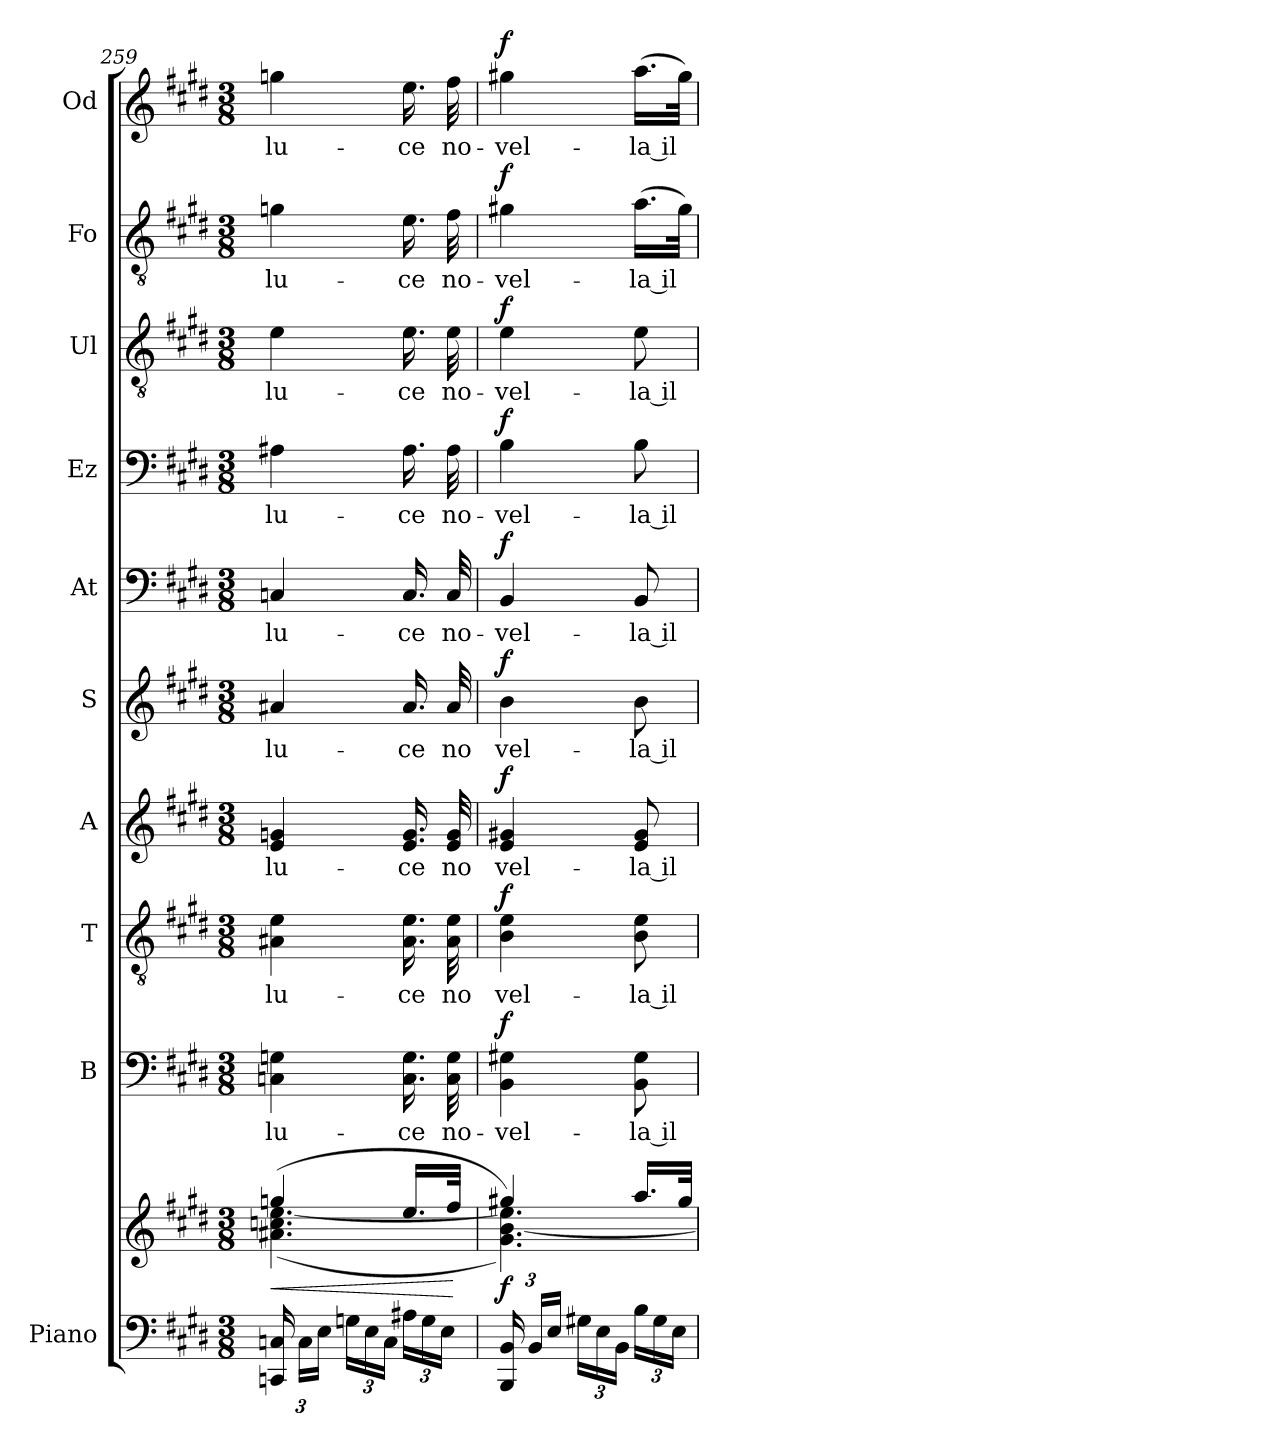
**kern	**kern	**dynam	**kern	**text	**dynam	**kern	**text	**dynam	**kern	**text	**dynam	**kern	**text	**dynam	**kern	**text	**dynam	**kern	**text	**dynam	**kern	**text	**dynam	**kern	**text	**dynam	**kern	**text	**dynam
*part10	*part10	*part10	*part9	*part9	*part9	*part8	*part8	*part8	*part7	*part7	*part7	*part6	*part6	*part6	*part5	*part5	*part5	*part4	*part4	*part4	*part3	*part3	*part3	*part2	*part2	*part2	*part1	*part1	*part1
*staff11	*staff10	*staff10/11	*staff9	*staff9	*staff9	*staff8	*staff8	*staff8	*staff7	*staff7	*staff7	*staff6	*staff6	*staff6	*staff5	*staff5	*staff5	*staff4	*staff4	*staff4	*staff3	*staff3	*staff3	*staff2	*staff2	*staff2	*staff1	*staff1	*staff1
*I"Piano	*	*	*I"B	*	*	*I"T	*	*	*I"A	*	*	*I"S	*	*	*I"At	*	*	*I"Ez	*	*	*I"Ul	*	*	*I"Fo	*	*	*I"Od	*	*
*I'Pno	*	*	*I'B	*	*	*I'T	*	*	*I'A	*	*	*I'S	*	*	*I'At	*	*	*I'Ez	*	*	*I'Ul	*	*	*I'Fo	*	*	*I'Od	*	*
!!LO:PB:g=z
*clefF4	*clefG2	*	*clefF4	*	*	*clefGv2	*	*	*clefG2	*	*	*clefG2	*	*	*clefF4	*	*	*clefF4	*	*	*clefGv2	*	*	*clefGv2	*	*	*clefG2	*	*
*k[f#c#g#d#]	*k[f#c#g#d#]	*	*k[f#c#g#d#]	*	*	*k[f#c#g#d#]	*	*	*k[f#c#g#d#]	*	*	*k[f#c#g#d#]	*	*	*k[f#c#g#d#]	*	*	*k[f#c#g#d#]	*	*	*k[f#c#g#d#]	*	*	*k[f#c#g#d#]	*	*	*k[f#c#g#d#]	*	*
*M3/8	*M3/8	*	*M3/8	*	*	*M3/8	*	*	*M3/8	*	*	*M3/8	*	*	*M3/8	*	*	*M3/8	*	*	*M3/8	*	*	*M3/8	*	*	*M3/8	*	*
*Xbrackettup	*	*	*	*	*	*	*	*	*	*	*	*	*	*	*	*	*	*	*	*	*	*	*	*	*	*	*	*	*
=259	=259	=259	=259	=259	=259	=259	=259	=259	=259	=259	=259	=259	=259	=259	=259	=259	=259	=259	=259	=259	=259	=259	=259	=259	=259	=259	=259	=259	=259
!	!	!LO:HP:b	!	!LO:LY:b	!	!	!LO:LY:b	!	!	!LO:LY:b	!	!	!LO:LY:b	!	!	!LO:LY:b	!	!	!LO:LY:b	!	!	!LO:LY:b	!	!	!LO:LY:b	!	!	!LO:LY:b	!
*	*^	*	*	*	*	*	*	*	*	*	*	*	*	*	*	*	*	*	*	*	*	*	*	*	*	*	*	*	*
24CCn/ 24Cn/	4ggn/	(<(<4.a#X\ 4.ccn\ [4.ee\	<	4Cn\ 4Gn!\	lu-	.	4A#X!\ 4e\	lu-	.	4e/ 4gn!/	lu-	.	4a#X/	lu-	.	4Cn/	lu-	.	4A#X\	lu-	.	4e\	lu-	.	4gn\	lu-	.	4ggn\	lu-	.
24C\LL	.	.	.	.	.	.	.	.	.	.	.	.	.	.	.	.	.	.	.	.	.	.	.	.	.	.	.	.	.	.
24E\JJ	.	.	.	.	.	.	.	.	.	.	.	.	.	.	.	.	.	.	.	.	.	.	.	.	.	.	.	.	.	.
24Gn\LL	.	.	.	.	.	.	.	.	.	.	.	.	.	.	.	.	.	.	.	.	.	.	.	.	.	.	.	.	.	.
24E\	.	.	.	.	.	.	.	.	.	.	.	.	.	.	.	.	.	.	.	.	.	.	.	.	.	.	.	.	.	.
24C\JJ	.	.	.	.	.	.	.	.	.	.	.	.	.	.	.	.	.	.	.	.	.	.	.	.	.	.	.	.	.	.
!	!	!	!	!	!LO:LY:b	!	!	!LO:LY:b	!	!	!LO:LY:b	!	!	!LO:LY:b	!	!	!LO:LY:b	!	!	!LO:LY:b	!	!	!LO:LY:b	!	!	!LO:LY:b	!	!	!LO:LY:b	!
24A#X\LL	16.ee/LL	.	.	16.C\ 16.G!\	-ce	.	16.A#!\ 16.e\	-ce	.	16.e/ 16.g!/	-ce	.	16.a#/	-ce	.	16.C/	-ce	.	16.A#\	-ce	.	16.e\	-ce	.	16.e\	-ce	.	16.ee\	-ce	.
24G\	.	.	.	.	.	.	.	.	.	.	.	.	.	.	.	.	.	.	.	.	.	.	.	.	.	.	.	.	.	.
24E\JJ	.	.	.	.	.	.	.	.	.	.	.	.	.	.	.	.	.	.	.	.	.	.	.	.	.	.	.	.	.	.
!	!	!	!	!	!LO:LY:b	!	!	!LO:LY:b	!	!	!LO:LY:b	!	!	!LO:LY:b	!	!	!LO:LY:b	!	!	!LO:LY:b	!	!	!LO:LY:b	!	!	!LO:LY:b	!	!	!LO:LY:b	!
.	32ff#/JJk	.	.	32C\ 32G!\	no-	.	32A#!\ 32e\	no	.	32e/ 32g!/	no	.	32a#/	no	.	32C/	no-	.	32A#\	no-	.	32e\	no-	.	32f#\	no-	.	32ff#\	no-	.
*	*v	*v	*	*	*	*	*	*	*	*	*	*	*	*	*	*	*	*	*	*	*	*	*	*	*	*	*	*	*	*
.	.	[	.	.	.	.	.	.	.	.	.	.	.	.	.	.	.	.	.	.	.	.	.	.	.	.	.	.	.
=260	=260	=260	=260	=260	=260	=260	=260	=260	=260	=260	=260	=260	=260	=260	=260	=260	=260	=260	=260	=260	=260	=260	=260	=260	=260	=260	=260	=260	=260
*	*^	*	*	*	*	*	*	*	*	*	*	*	*	*	*	*	*	*	*	*	*	*	*	*	*	*	*	*	*
!	!	!	!LO:DY:b	!	!LO:LY:b	!LO:DY:a	!	!LO:LY:b	!LO:DY:a	!	!LO:LY:b	!LO:DY:a	!	!LO:LY:b	!LO:DY:a	!	!LO:LY:b	!LO:DY:a	!	!LO:LY:b	!LO:DY:a	!	!LO:LY:b	!LO:DY:a	!	!LO:LY:b	!LO:DY:a	!	!LO:LY:b	!LO:DY:a
24BBB/ 24BB/	4gg#X/	4.g#\ [4.b\ 4.ee\]))	f	4BB\ 4G#X!\	-vel-	f	4B!\ 4e\	-vel-	f	4e/ 4g#X!/	-vel-	f	4b\	-vel-	f	4BB/	-vel-	f	4B\	-vel-	f	4e\	-vel-	f	4g#X\	-vel-	f	4gg#X\	-vel-	f
24BB/LL	.	.	.	.	.	.	.	.	.	.	.	.	.	.	.	.	.	.	.	.	.	.	.	.	.	.	.	.	.	.
24E/JJ	.	.	.	.	.	.	.	.	.	.	.	.	.	.	.	.	.	.	.	.	.	.	.	.	.	.	.	.	.	.
24G#X\LL	.	.	.	.	.	.	.	.	.	.	.	.	.	.	.	.	.	.	.	.	.	.	.	.	.	.	.	.	.	.
24E\	.	.	.	.	.	.	.	.	.	.	.	.	.	.	.	.	.	.	.	.	.	.	.	.	.	.	.	.	.	.
24BB\JJ	.	.	.	.	.	.	.	.	.	.	.	.	.	.	.	.	.	.	.	.	.	.	.	.	.	.	.	.	.	.
!	!	!	!	!	!LO:LY:b	!	!	!LO:LY:b	!	!	!LO:LY:b	!	!	!LO:LY:b	!	!	!LO:LY:b	!	!	!LO:LY:b	!	!	!LO:LY:b	!	!	!LO:LY:b	!	!	!LO:LY:b	!
24B\LL	16.aa/LL	.	.	8BB\ 8G#!\	-la il	.	8B!\ 8e\	-la il	.	8e/ 8g#!/	-la il	.	8b\	-la il	.	8BB/	-la il	.	8B\	-la il	.	8e\	-la il	.	(>16.a\LL	-la il	.	(>16.aa\LL	-la il	.
24G#\	.	.	.	.	.	.	.	.	.	.	.	.	.	.	.	.	.	.	.	.	.	.	.	.	.	.	.	.	.	.
24E\JJ	.	.	.	.	.	.	.	.	.	.	.	.	.	.	.	.	.	.	.	.	.	.	.	.	.	.	.	.	.	.
.	32gg#/JJk	.	.	.	.	.	.	.	.	.	.	.	.	.	.	.	.	.	.	.	.	.	.	.	32g#\JJk)	.	.	32gg#\JJk)	.	.
*	*v	*v	*	*	*	*	*	*	*	*	*	*	*	*	*	*	*	*	*	*	*	*	*	*	*	*	*	*	*	*
=	=	=	=	=	=	=	=	=	=	=	=	=	=	=	=	=	=	=	=	=	=	=	=	=	=	=	=	=	=
*-	*-	*-	*-	*-	*-	*-	*-	*-	*-	*-	*-	*-	*-	*-	*-	*-	*-	*-	*-	*-	*-	*-	*-	*-	*-	*-	*-	*-	*-
